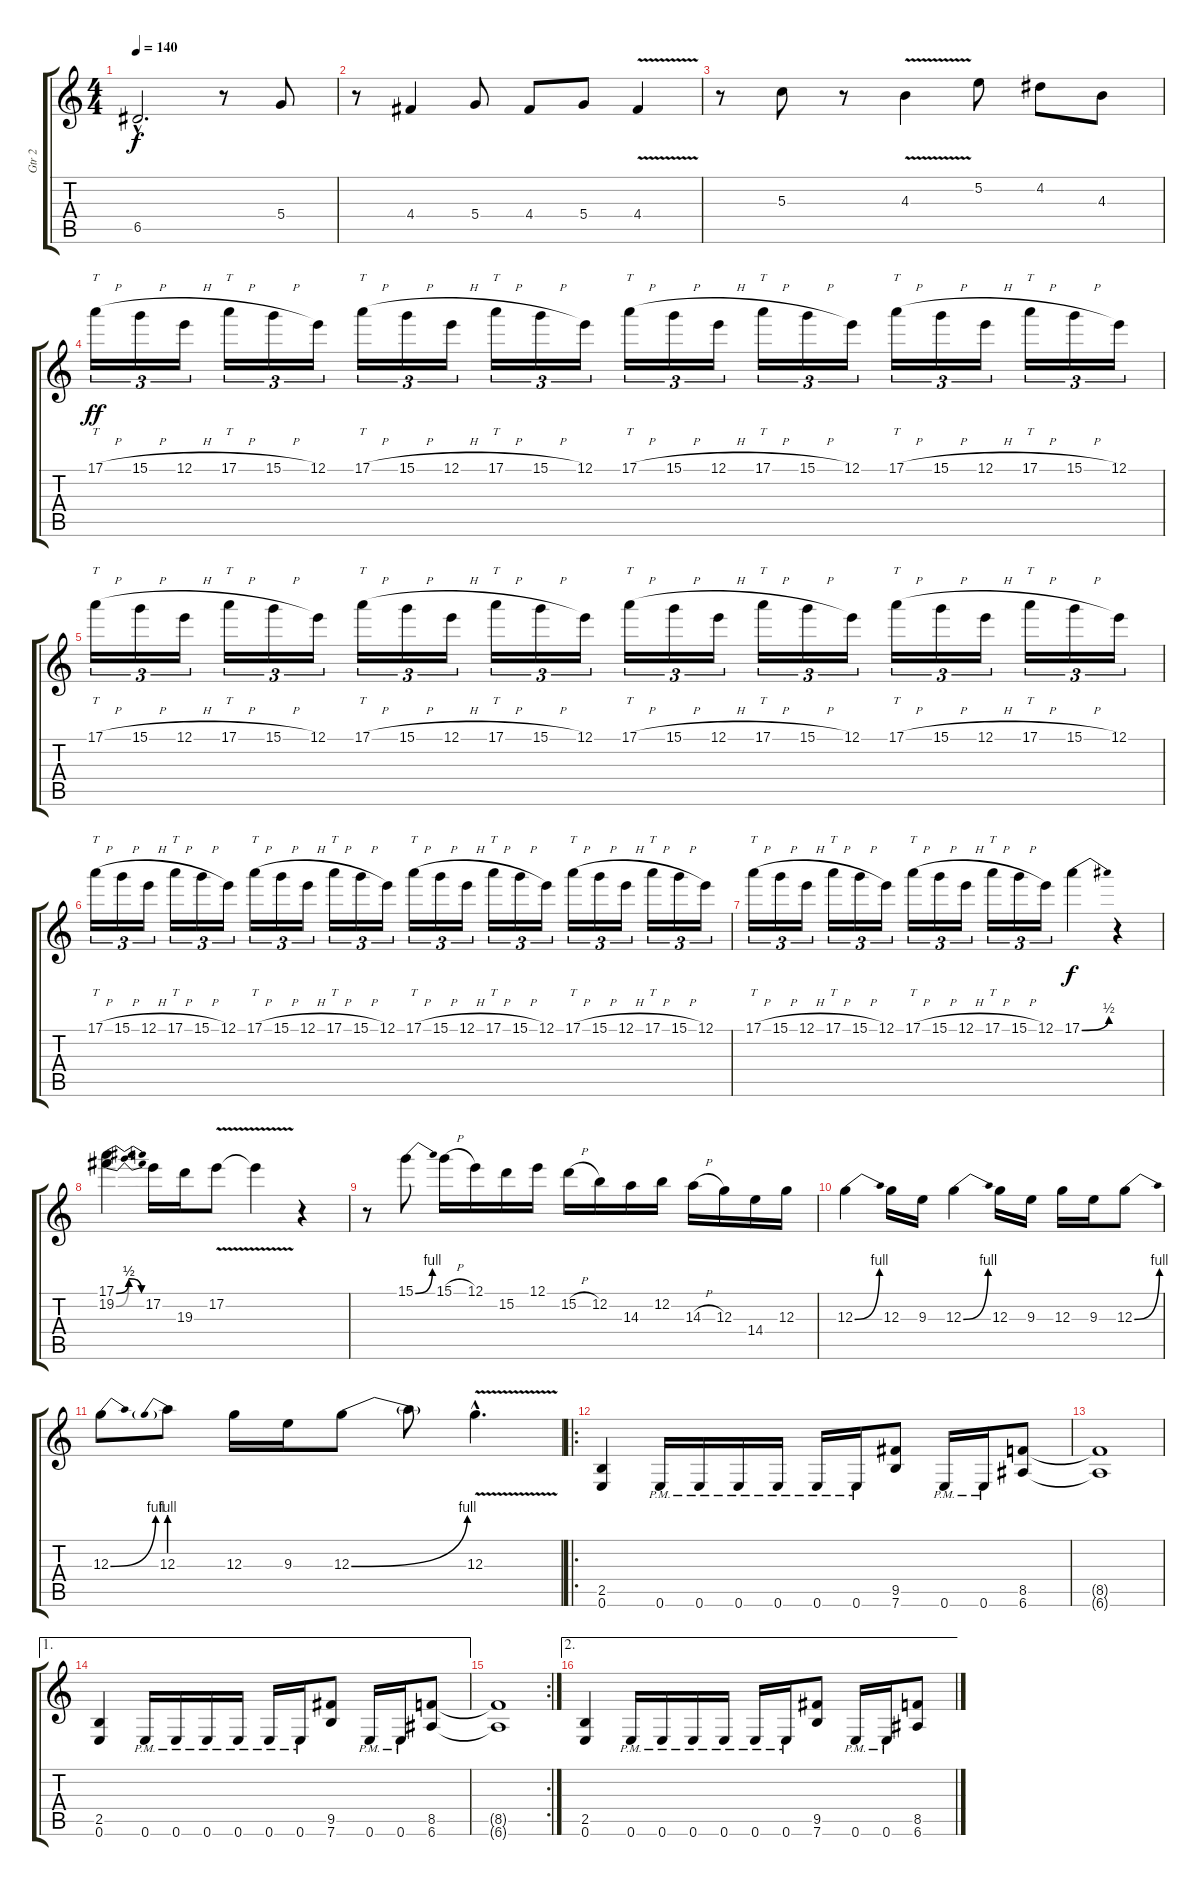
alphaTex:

\track ("Gtr 2" "Gtr 2") {instrument distortionguitar}
\staff {score tabs}
\tuning (E4 B3 G3 D3 A2 E2) {hide}
\ts (4 4)
\tempo 140
\clef g2
\ks c
6.5{hac t}.2{d dy f} r.8 5.4.8 |
r.8 4.4.4 5.4.8 4.4.8 5.4.8 4.4{v}.4 |
r.8 5.3.8 r.8 4.3{v}.4 5.2.8 4.2.8 4.3.8 |
17.1{h}.16{tt tu (3 2) dy ff} 15.1{h}.16{tu (3 2)} 12.1{h}.16{tu (3 2)} 17.1{h}.16{tt tu (3 2)} 15.1{h}.16{tu (3 2)} 12.1.16{tu (3 2)} 17.1{h}.16{tt tu (3 2)} 15.1{h}.16{tu (3 2)} 12.1{h}.16{tu (3 2)} 17.1{h}.16{tt tu (3 2)} 15.1{h}.16{tu (3 2)} 12.1.16{tu (3 2)} 17.1{h}.16{tt tu (3 2)} 15.1{h}.16{tu (3 2)} 12.1{h}.16{tu (3 2)} 17.1{h}.16{tt tu (3 2)} 15.1{h}.16{tu (3 2)} 12.1.16{tu (3 2)} 17.1{h}.16{tt tu (3 2)} 15.1{h}.16{tu (3 2)} 12.1{h}.16{tu (3 2)} 17.1{h}.16{tt tu (3 2)} 15.1{h}.16{tu (3 2)} 12.1.16{tu (3 2)} |
17.1{h}.16{tt tu (3 2)} 15.1{h}.16{tu (3 2)} 12.1{h}.16{tu (3 2)} 17.1{h}.16{tt tu (3 2)} 15.1{h}.16{tu (3 2)} 12.1.16{tu (3 2)} 17.1{h}.16{tt tu (3 2)} 15.1{h}.16{tu (3 2)} 12.1{h}.16{tu (3 2)} 17.1{h}.16{tt tu (3 2)} 15.1{h}.16{tu (3 2)} 12.1.16{tu (3 2)} 17.1{h}.16{tt tu (3 2)} 15.1{h}.16{tu (3 2)} 12.1{h}.16{tu (3 2)} 17.1{h}.16{tt tu (3 2)} 15.1{h}.16{tu (3 2)} 12.1.16{tu (3 2)} 17.1{h}.16{tt tu (3 2)} 15.1{h}.16{tu (3 2)} 12.1{h}.16{tu (3 2)} 17.1{h}.16{tt tu (3 2)} 15.1{h}.16{tu (3 2)} 12.1.16{tu (3 2)} |
17.1{h}.16{tt tu (3 2)} 15.1{h}.16{tu (3 2)} 12.1{h}.16{tu (3 2)} 17.1{h}.16{tt tu (3 2)} 15.1{h}.16{tu (3 2)} 12.1.16{tu (3 2)} 17.1{h}.16{tt tu (3 2)} 15.1{h}.16{tu (3 2)} 12.1{h}.16{tu (3 2)} 17.1{h}.16{tt tu (3 2)} 15.1{h}.16{tu (3 2)} 12.1.16{tu (3 2)} 17.1{h}.16{tt tu (3 2)} 15.1{h}.16{tu (3 2)} 12.1{h}.16{tu (3 2)} 17.1{h}.16{tt tu (3 2)} 15.1{h}.16{tu (3 2)} 12.1.16{tu (3 2)} 17.1{h}.16{tt tu (3 2)} 15.1{h}.16{tu (3 2)} 12.1{h}.16{tu (3 2)} 17.1{h}.16{tt tu (3 2)} 15.1{h}.16{tu (3 2)} 12.1.16{tu (3 2)} |
17.1{h}.16{tt tu (3 2)} 15.1{h}.16{tu (3 2)} 12.1{h}.16{tu (3 2)} 17.1{h}.16{tt tu (3 2)} 15.1{h}.16{tu (3 2)} 12.1.16{tu (3 2)} 17.1{h}.16{tt tu (3 2)} 15.1{h}.16{tu (3 2)} 12.1{h}.16{tu (3 2)} 17.1{h}.16{tt tu (3 2)} 15.1{h}.16{tu (3 2)} 12.1.16{tu (3 2)} 17.1{be (bend 0 0 60 2)}.4{dy f} r.4 |
(17.1{be (bendrelease 0 0 15 2 45 2 60 0)} 19.2{be (bendrelease 0 0 15 2 45 2 60 0)}).4 17.2.16 19.3.16 17.2{v}.8 17.2{t}.4 r.4 |
r.8 15.1{be (bend 0 0 60 4)}.8 15.1{h}.16 12.1.16 15.2.16 12.1.16 15.2{h}.16 12.2.16 14.3.16 12.2.16 14.3{h}.16 12.3.16 14.4.16 12.3.16 |
12.3{be (bend 0 0 60 4)}.4 12.3.16 9.3.16 12.3{be (bend 0 0 60 4)}.4 12.3.16 9.3.16 12.3.16 9.3.16 12.3{be (bend 0 0 60 4)}.8 |
12.3{be (bend 0 0 60 4)}.8 12.3{be (prebend 0 4 60 4)}.8 12.3.16 9.3.16 12.3{be (bend 0 0 60 4)}.8 12.3{t}.8 12.3{v hac}.4{d} |
\ro
(2.5 0.6).4 0.6{pm}.16 0.6{pm}.16 0.6{pm}.16 0.6{pm}.16 0.6{pm}.16 0.6{pm}.16 (9.5 7.6).8 0.6{pm}.16 0.6{pm}.16 (8.5 6.6).8 |
(8.5{t} 6.6{t}).1 |
\ae 1
(2.5 0.6).4 0.6{pm}.16 0.6{pm}.16 0.6{pm}.16 0.6{pm}.16 0.6{pm}.16 0.6{pm}.16 (9.5 7.6).8 0.6{pm}.16 0.6{pm}.16 (8.5 6.6).8 |
\rc 2
(8.5{t} 6.6{t}).1 |
\ae 2
(2.5 0.6).4 0.6{pm}.16 0.6{pm}.16 0.6{pm}.16 0.6{pm}.16 0.6{pm}.16 0.6{pm}.16 (9.5 7.6).8 0.6{pm}.16 0.6{pm}.16 (8.5 6.6).8
